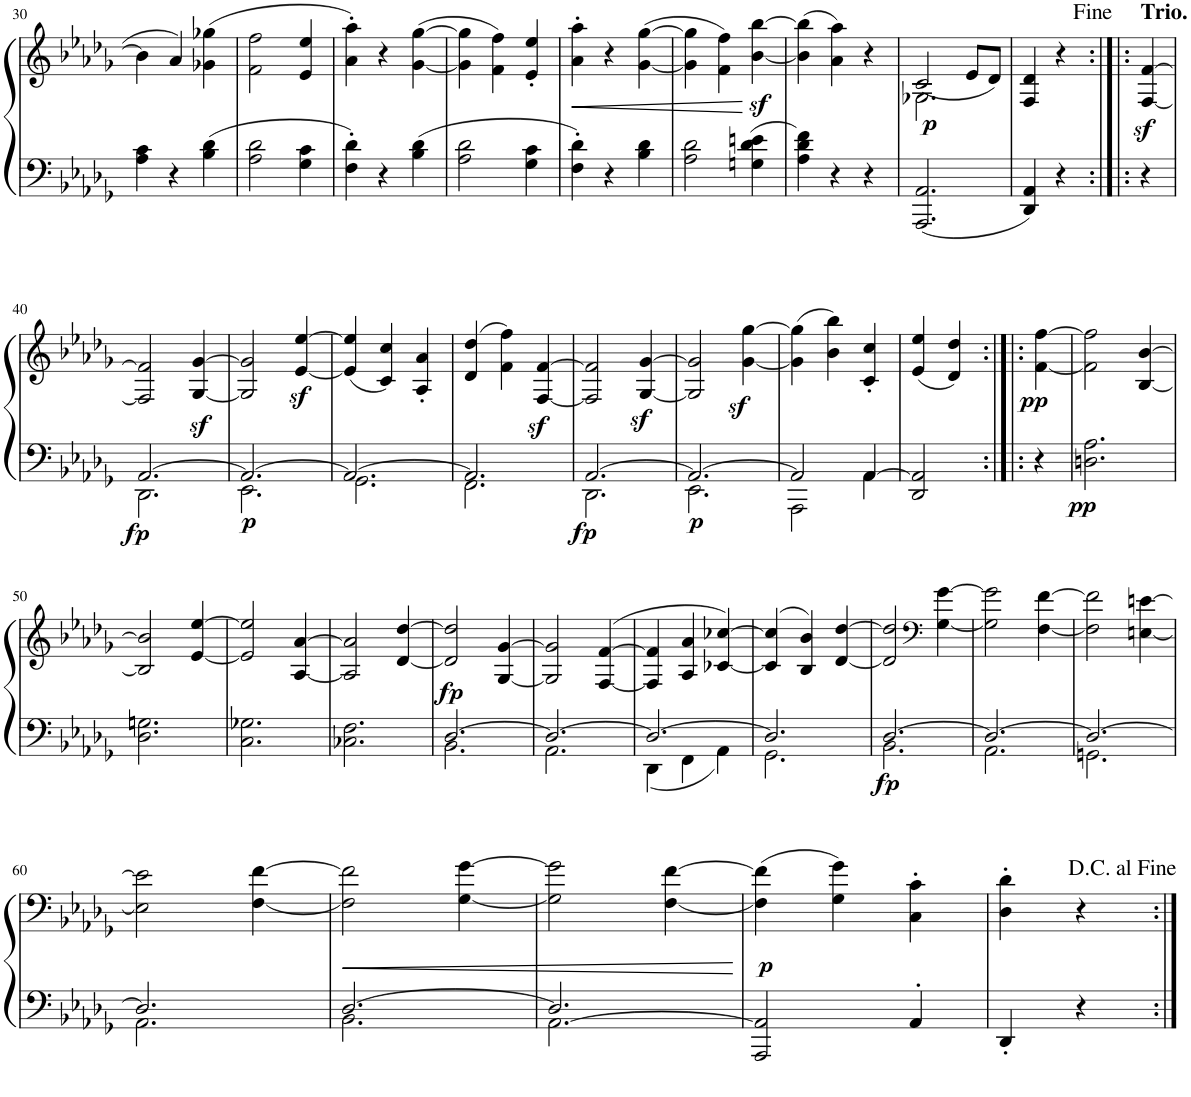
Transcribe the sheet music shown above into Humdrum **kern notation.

**kern	**kern	**dynam
*part1	*part1	*part1
*staff2	*staff1	*staff1/2
*I"Piano	*	*
*I'Pno.	*	*
!!LO:PB:g=z
*clefF4	*clefG2	*
*k[b-e-a-d-g-]	*k[b-e-a-d-g-]	*
*M3/4	*M3/4	*
=30	=30	=30
4A-\ 4c\	4b-\]	.
4r	4a-/	.
4B-\ 4d-\	(4g-X\ 4gg-X\	.
=31	=31	=31
2A-\ 2d-\	2f\ 2ff\	.
4G-\ 4c\	4e-/ 4ee-/	.
=32	=32	=32
4F\' 4d-\'	4a-\' 4aa-\')	.
4r	4r	.
4B-\ 4d-\	([<4g-\ [4gg-\	.
=33	=33	=33
2A-\ 2d-\	4g-\] 4gg-\]	.
.	4f\ 4ff\)	.
4G-\ 4c\	4e-/' 4ee-/'	.
=34	=34	=34
!	!	!LO:HP:b
4F\' 4d-\'	4a-\' 4aa-\'	<
4r	4r	.
4B-\ 4d-\	([<4g-\ [4gg-\	.
=35	=35	=35
2A-\ 2d-\	4g-\] 4gg-\]	.
.	4f\ 4ff\)	.
4Gn\ 4d-\ 4en\	[<4b-\z< [4bb-\z<	.
=36	=36	=36
4A-\ 4d-\ 4f\	(4b-\] 4bb-\]	.
4r	4a-\ 4aa-\)	.
4r	4r	.
=37	=37	=37
*	*^	*
!	!	!	!LO:DY:b
2.AAA-/ 2.AA-/	(<2c/	2.G-X\	p
.	8e-/L	.	.
.	8d-/J)	.	.
*	*v	*v	*
=38	=38	=38
4DD-/ 4AA-/	4F/ 4d-/	.
4r	4r	.
=39:|!|:	=39:|!|:	=39:|!|:
!	!LO:TX:a:B:t=Trio.	!
4r	[4F/z< [>4f/z<	.
!!LO:LB:g=z
=40	=40	=40
*^	*	*
!	!	!	!LO:DY:b=2
[2.AA-/	2.DD-\	2F/] 2f/]	fp
.	.	[4G-/z< [>4g-/z<	.
=41	=41	=41	=41
!	!	!	!LO:DY:b=2
2.AA-/_	2.EE-\	2G-/] 2g-/]	p
.	.	[4e-/z< [>4ee-/z<	.
=42	=42	=42	=42
2.AA-/_	2.GG-\	(4e-/] 4ee-/]	.
.	.	4c/ 4cc/)	.
.	.	4A-/' 4a-/'	.
=43	=43	=43	=43
2.AA-/]	2.FF\	(4d-/ 4dd-/	.
.	.	4f\ 4ff\)	.
.	.	[4F/z< [>4f/z<	.
=44	=44	=44	=44
!	!	!	!LO:DY:b=2
[2.AA-/	2.DD-\	2F/] 2f/]	fp
.	.	[4G-/z< [>4g-/z<	.
=45	=45	=45	=45
!	!	!	!LO:DY:b=2
2.AA-/_	2.EE-\	2G-/] 2g-/]	p
.	.	[<4g-\z< [4gg-\z<	.
=46	=46	=46	=46
2AA-/]	2AAA-\	(4g-\] 4gg-\]	.
.	.	4b-\ 4bb-\)	.
[4AA-/	4AA-\	4c/' 4cc/'	.
*v	*v	*	*
=47	=47	=47
2DD-/ 2AA-/]	(4e-/ 4ee-/	.
.	4d-/ 4dd-/)	.
=48:|!|:	=48:|!|:	=48:|!|:
!	!	!LO:DY:b
4r	[<4f\ [4ff\	pp
=49	=49	=49
!	!	!LO:DY:b=2
2.Dn\ 2.A-\	2f\] 2ff\]	pp
.	[4B-/ [>4b-/	.
!!LO:LB:g=z
=50	=50	=50
2.D-\ 2.Gn\	2B-/] 2b-/]	.
.	[4e-/ [>4ee-/	.
=51	=51	=51
2.C\ 2.G-X\	2e-/] 2ee-/]	.
.	[4A-/ [>4a-/	.
=52	=52	=52
2.C-X\ 2.F\	2A-/] 2a-/]	.
.	[4d-/ [>4dd-/	.
=53	=53	=53
*^	*	*
!	!	!	!LO:DY:b
[2.D-/	2.BB-\	2d-/] 2dd-/]	fp
.	.	[4G-/ [>4g-/	.
=54	=54	=54	=54
2.D-/_	2.AA-\	2G-/] 2g-/]	.
.	.	(>[4F/ [>4f/	.
=55	=55	=55	=55
2.D-/_	4DD-\	4F/] 4f/]	.
.	4FF\	4A-/ 4a-/	.
.	4AA-\	[4c-X/ [>4cc-X/)	.
=56	=56	=56	=56
2.D-/]	2.GG-\	(>4c-/] 4cc-/]	.
.	.	4B-/ 4b-/)	.
.	.	[4d-/ [>4dd-/	.
=57	=57	=57	=57
!	!	!	!LO:DY:b=2
[2.D-/	2.BB-\	2d-/] 2dd-/]	fp
*	*	*clefF4	*
.	.	[<4G-\ [4g-\	.
=58	=58	=58	=58
2.D-/_	2.AA-\	2G-\] 2g-\]	.
.	.	[<4F\ [4f\	.
=59	=59	=59	=59
2.D-/_	2.GGn\	2F\] 2f\]	.
.	.	[<4En\ [4en\	.
!!LO:LB:g=z
=60	=60	=60	=60
2.D-/]	2.AA-\	2E\] 2e\]	.
.	.	[<4F\ [4f\	.
=61	=61	=61	=61
[2.D-/	2.BB-\	2F\] 2f\]	.
.	.	[<4G-\ [4g-\	.
=62	=62	=62	=62
2.D-/]	[>2.AA-\	2G-\] 2g-\]	.
.	.	[<4F\ [4f\	.
*v	*v	*	*
.	.	[
=63	=63	=63
*^	*	*
!	!	!	!LO:DY:b
2ryy	2AAA-/ 2AA-/]	(4F\] 4f\]	p
.	.	4G-\ 4g-\)	.
4ryy	4AA-'/	4C\' 4c\'	.
*v	*v	*	*
=64	=64	=64
4DD-'/	4D-\' 4d-\'	.
4r	4r	.
=:|!	=:|!	=:|!
*-	*-	*-
